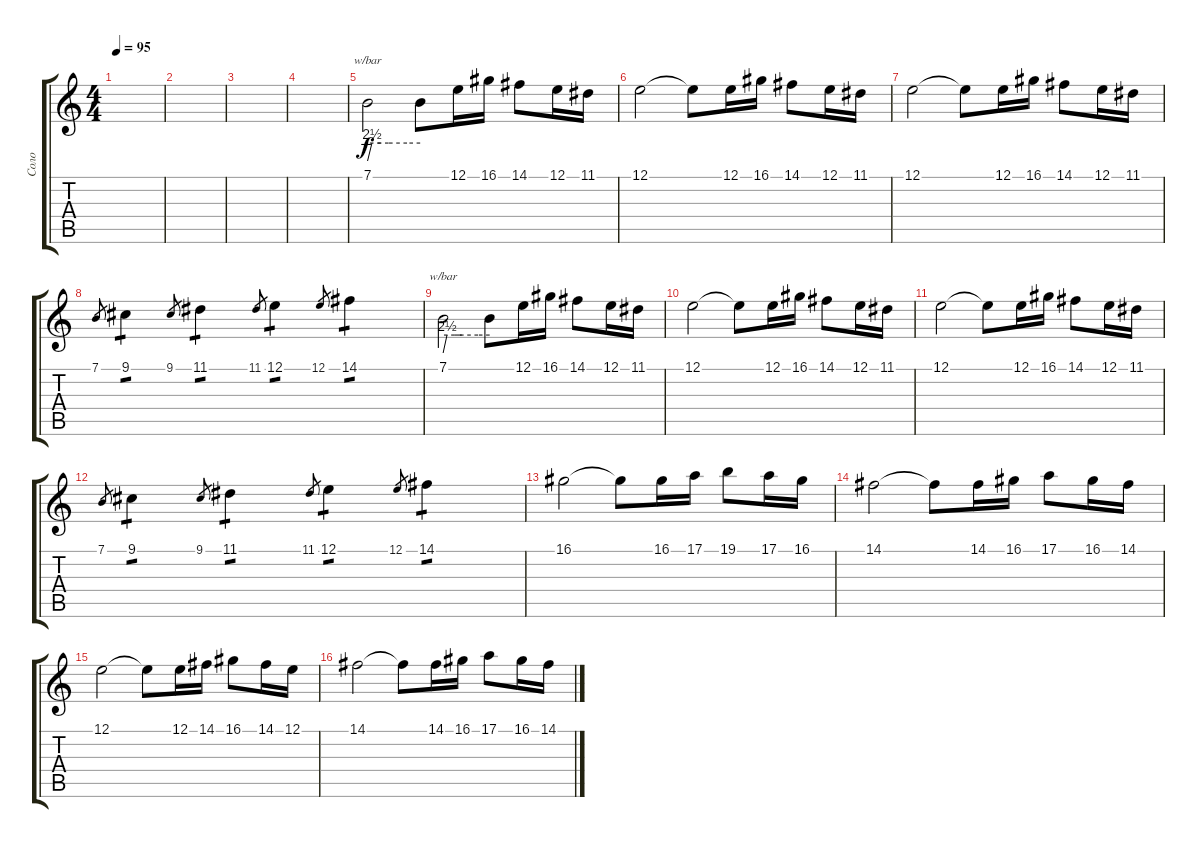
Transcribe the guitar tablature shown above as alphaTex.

\track ("Соло" "Соло") {instrument flute}
\staff {score tabs}
\tuning (E4 B3 G3 D3 A2 E2) {hide}
\ts (4 4)
\tempo 95
\clef g2
\ks c
|
|
|
|
7.1.2{tbe (custom default 0 0 5 10 15 10 24 10 45 10 60 10)} 7.1{t}.8 12.1.16 16.1.16 14.1.8 12.1.16 11.1.16 |
12.1.2 12.1{t}.8 12.1.16 16.1.16 14.1.8 12.1.16 11.1.16 |
12.1.2 12.1{t}.8 12.1.16 16.1.16 14.1.8 12.1.16 11.1.16 |
7.1.8{gr} 9.1.4{tp 1} 9.1.8{gr} 11.1.4{tp 1} 11.1.8{gr} 12.1.4{tp 1} 12.1.8{gr} 14.1.4{tp 1} |
7.1.2{tbe (custom default 0 0 5 10 15 10 24 10 45 10 60 10)} 7.1{t}.8 12.1.16 16.1.16 14.1.8 12.1.16 11.1.16 |
12.1.2 12.1{t}.8 12.1.16 16.1.16 14.1.8 12.1.16 11.1.16 |
12.1.2 12.1{t}.8 12.1.16 16.1.16 14.1.8 12.1.16 11.1.16 |
7.1.8{gr} 9.1.4{tp 1} 9.1.8{gr} 11.1.4{tp 1} 11.1.8{gr} 12.1.4{tp 1} 12.1.8{gr} 14.1.4{tp 1} |
16.1.2 16.1{t}.8 16.1.16 17.1.16 19.1.8 17.1.16 16.1.16 |
14.1.2 14.1{t}.8 14.1.16 16.1.16 17.1.8 16.1.16 14.1.16 |
12.1.2 12.1{t}.8 12.1.16 14.1.16 16.1.8 14.1.16 12.1.16 |
14.1.2 14.1{t}.8 14.1.16 16.1.16 17.1.8 16.1.16 14.1.16
